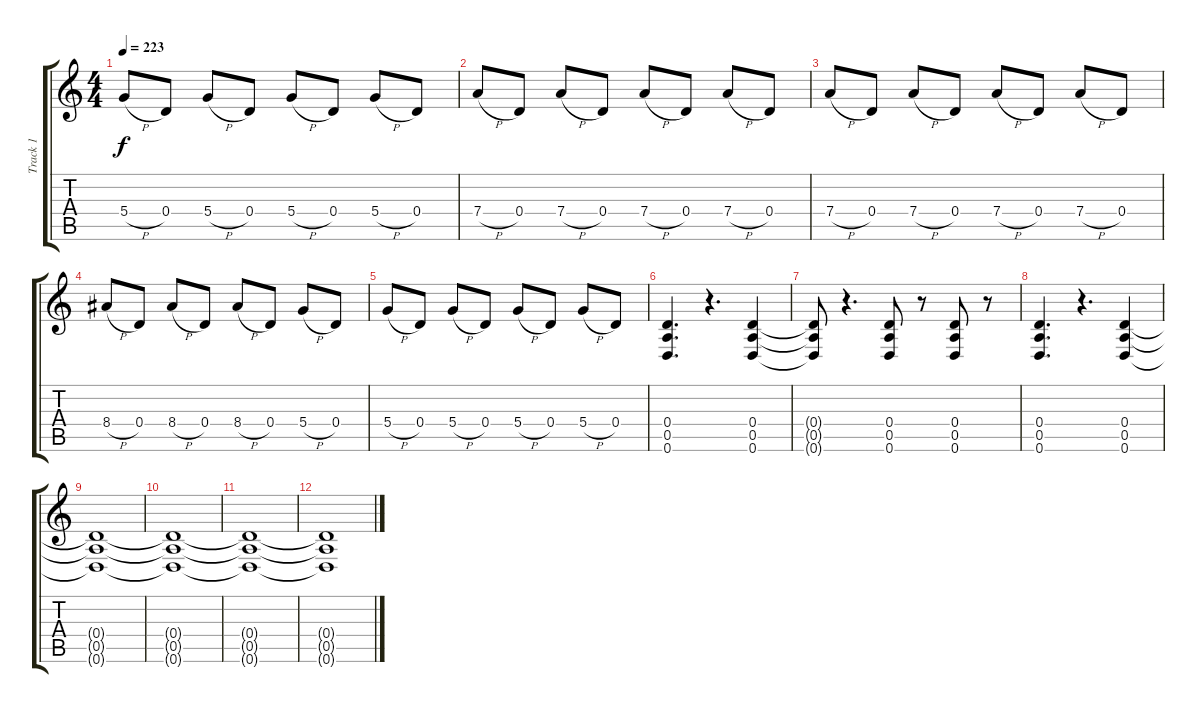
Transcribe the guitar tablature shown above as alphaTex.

\track ("Track 1" "Track 1") {instrument distortionguitar}
\staff {score tabs}
\tuning (E4 B3 G3 D3 A2 D2) {hide}
\ts (4 4)
\tempo 223
\clef g2
\ks c
5.4{h}.8{dy f} 0.4.8 5.4{h}.8 0.4.8 5.4{h}.8 0.4.8 5.4{h}.8 0.4.8 |
7.4{h}.8 0.4.8 7.4{h}.8 0.4.8 7.4{h}.8 0.4.8 7.4{h}.8 0.4.8 |
7.4{h}.8 0.4.8 7.4{h}.8 0.4.8 7.4{h}.8 0.4.8 7.4{h}.8 0.4.8 |
8.4{h}.8 0.4.8 8.4{h}.8 0.4.8 8.4{h}.8 0.4.8 5.4{h}.8 0.4.8 |
5.4{h}.8 0.4.8 5.4{h}.8 0.4.8 5.4{h}.8 0.4.8 5.4{h}.8 0.4.8 |
(0.4 0.5 0.6).4{d} r.4{d} (0.4 0.5 0.6).4 |
(0.4{t} 0.5{t} 0.6{t}).8 r.4{d} (0.4 0.5 0.6).8 r.8 (0.4 0.5 0.6).8 r.8 |
(0.4 0.5 0.6).4{d} r.4{d} (0.4 0.5 0.6).4 |
(0.4{t} 0.5{t} 0.6{t}).1 |
(0.4{t} 0.5{t} 0.6{t}).1 |
(0.4{t} 0.5{t} 0.6{t}).1 |
(0.4{t} 0.5{t} 0.6{t}).1
